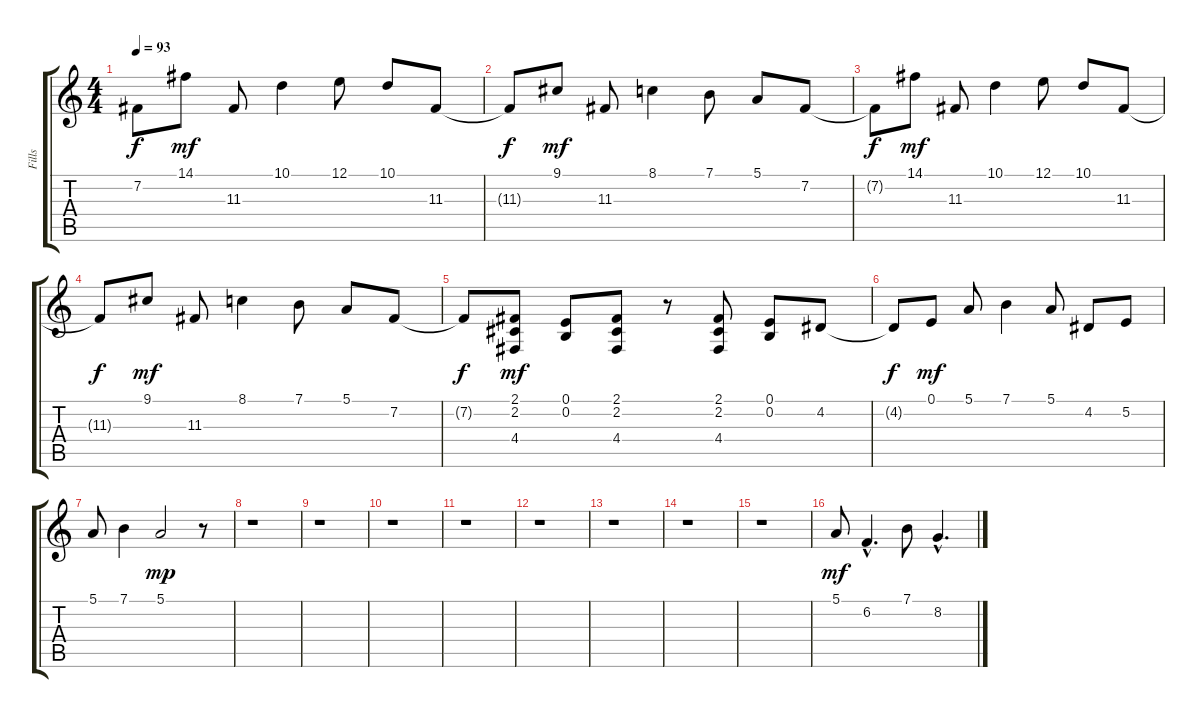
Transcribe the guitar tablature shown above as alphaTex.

\track ("Fills" "Fills") {instrument pad4choir}
\staff {score tabs}
\tuning (E4 B3 G3 D3 A2 E2) {hide}
\ts (4 4)
\tempo 93
\clef g2
\ks c
7.2{t}.8{dy f} 14.1.8{dy mf} 11.3.8 10.1.4 12.1.8 10.1.8 11.3.8 |
11.3{t}.8{dy f} 9.1.8{dy mf} 11.3.8 8.1.4 7.1.8 5.1.8 7.2.8 |
7.2{t}.8{dy f} 14.1.8{dy mf} 11.3.8 10.1.4 12.1.8 10.1.8 11.3.8 |
11.3{t}.8{dy f} 9.1.8{dy mf} 11.3.8 8.1.4 7.1.8 5.1.8 7.2.8 |
7.2{t}.8{dy f} (2.1 2.2 4.4).8{dy mf} (0.1 0.2).8 (2.1 2.2 4.4).8 r.8 (2.1 2.2 4.4).8 (0.1 0.2).8 4.2.8 |
4.2{t}.8{dy f} 0.1.8{dy mf} 5.1.8 7.1.4 5.1.8 4.2.8 5.2.8 |
5.1.8 7.1.4 5.1.2{dy mp} r.8 |
r.1 |
r.1 |
r.1 |
r.1 |
r.1 |
r.1 |
r.1 |
r.1 |
5.1.8{dy mf} 6.2{hac}.4{d} 7.1.8 8.2{hac}.4{d}
